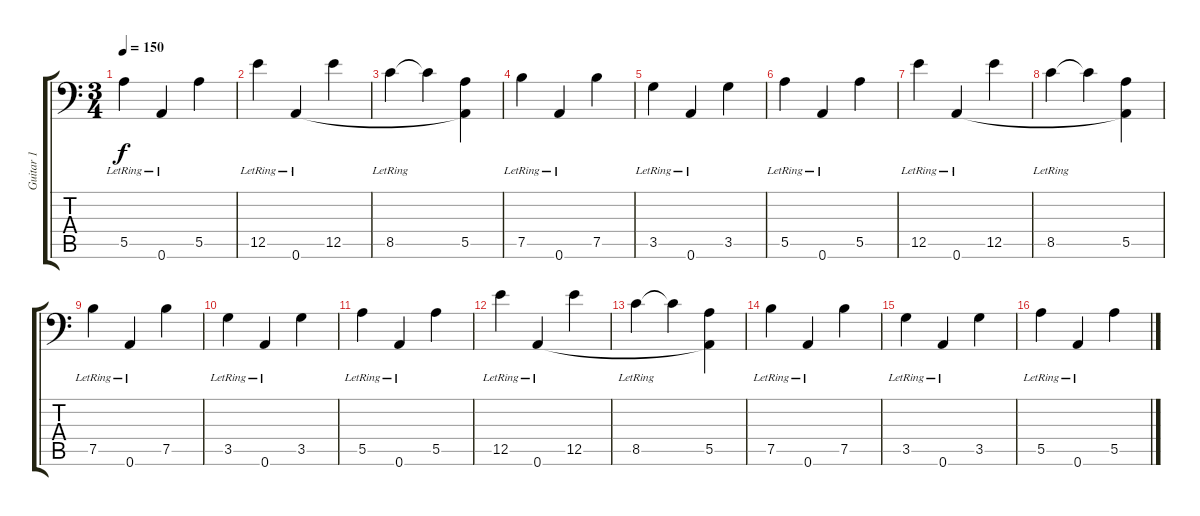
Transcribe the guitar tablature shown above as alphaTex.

\track ("Guitar 1" "Guitar 1") {instrument electricguitarjazz}
\staff {score tabs}
\tuning (B3 Gb3 D3 A2 E2 A1) {hide}
\ts (3 4)
\tempo 150
\clef f4
\ks c
5.5{lr}.4{dy f} 0.6{lr}.4 5.5.4 |
12.5{lr}.4 0.6{lr}.4 12.5.4 |
8.5{lr}.4 8.5{t}.4 (5.5 0.6{t}).4 |
7.5{lr}.4 0.6{lr}.4 7.5.4 |
3.5{lr}.4 0.6{lr}.4 3.5.4 |
5.5{lr}.4 0.6{lr}.4 5.5.4 |
12.5{lr}.4 0.6{lr}.4 12.5.4 |
8.5{lr}.4 8.5{t}.4 (5.5 0.6{t}).4 |
7.5{lr}.4 0.6{lr}.4 7.5.4 |
3.5{lr}.4 0.6{lr}.4 3.5.4 |
5.5{lr}.4 0.6{lr}.4 5.5.4 |
12.5{lr}.4 0.6{lr}.4 12.5.4 |
8.5{lr}.4 8.5{t}.4 (5.5 0.6{t}).4 |
7.5{lr}.4 0.6{lr}.4 7.5.4 |
3.5{lr}.4 0.6{lr}.4 3.5.4 |
5.5{lr}.4 0.6{lr}.4 5.5.4
